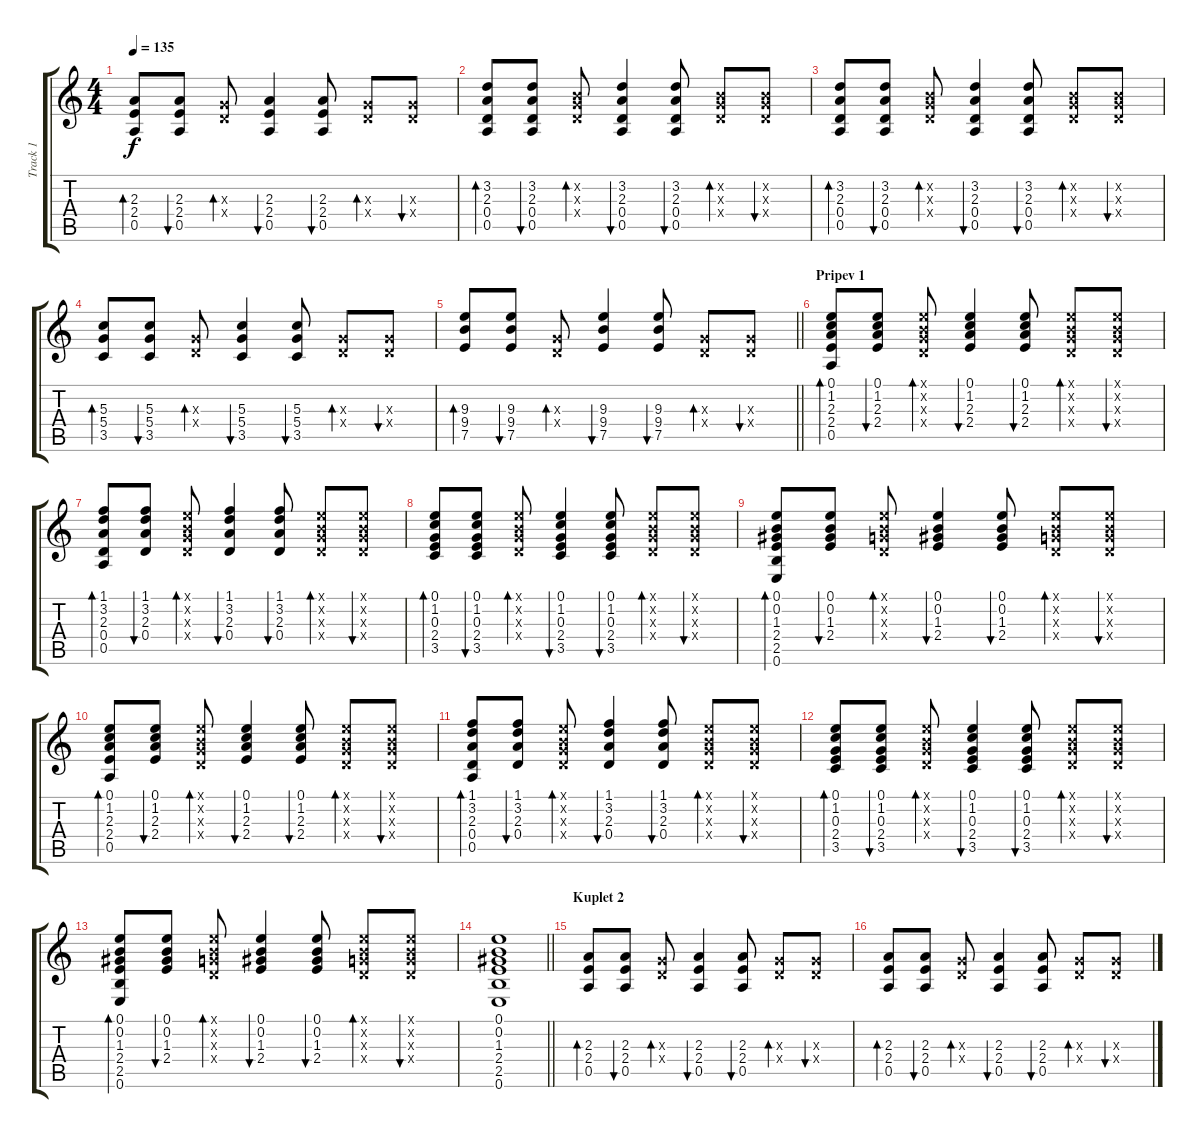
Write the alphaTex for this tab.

\track ("Track 1" "Track 1") {instrument acousticguitarsteel}
\staff {score tabs}
\tuning (E4 B3 G3 D3 A2 E2) {hide}
\ts (4 4)
\tempo 135
\clef g2
\ks c
(2.3 2.4 0.5).8{bd 60 dy f} (2.3 2.4 0.5).8{bu 60} (0.3{x} 0.4{x}).8{bd 60} (2.3 2.4 0.5).4{bu 60} (2.3 2.4 0.5).8{bu 60} (0.3{x} 0.4{x}).8{bd 60} (0.3{x} 0.4{x}).8{bu 60} |
(3.2 2.3 0.4 0.5).8{bd 60} (3.2 2.3 0.4 0.5).8{bu 60} (0.2{x} 0.3{x} 0.4{x}).8{bd 60} (3.2 2.3 0.4 0.5).4{bu 60} (3.2 2.3 0.4 0.5).8{bu 60} (0.2{x} 0.3{x} 0.4{x}).8{bd 60} (0.2{x} 0.3{x} 0.4{x}).8{bu 60} |
(3.2 2.3 0.4 0.5).8{bd 60} (3.2 2.3 0.4 0.5).8{bu 60} (0.2{x} 0.3{x} 0.4{x}).8{bd 60} (3.2 2.3 0.4 0.5).4{bu 60} (3.2 2.3 0.4 0.5).8{bu 60} (0.2{x} 0.3{x} 0.4{x}).8{bd 60} (0.2{x} 0.3{x} 0.4{x}).8{bu 60} |
(5.3 5.4 3.5).8{bd 60} (5.3 5.4 3.5).8{bu 60} (0.3{x} 0.4{x}).8{bd 60} (5.3 5.4 3.5).4{bu 60} (5.3 5.4 3.5).8{bu 60} (0.3{x} 0.4{x}).8{bd 60} (0.3{x} 0.4{x}).8{bu 60} |
\barLineRight lightlight
(9.3 9.4 7.5).8{bd 60} (9.3 9.4 7.5).8{bu 60} (0.3{x} 0.4{x}).8{bd 60} (9.3 9.4 7.5).4{bu 60} (9.3 9.4 7.5).8{bu 60} (0.3{x} 0.4{x}).8{bd 60} (0.3{x} 0.4{x}).8{bu 60} |
\section ("" "Pripev 1")
(0.1 1.2 2.3 2.4 0.5).8{bd 60} (0.1 1.2 2.3 2.4).8{bu 60} (0.1{x} 0.2{x} 0.3{x} 0.4{x}).8{bd 60} (0.1 1.2 2.3 2.4).4{bu 60} (0.1 1.2 2.3 2.4).8{bu 60} (0.1{x} 0.2{x} 0.3{x} 0.4{x}).8{bd 60} (0.1{x} 0.2{x} 0.3{x} 0.4{x}).8{bu 60} |
(1.1 3.2 2.3 0.4 0.5).8{bd 60} (1.1 3.2 2.3 0.4).8{bu 60} (0.1{x} 0.2{x} 0.3{x} 0.4{x}).8{bd 60} (1.1 3.2 2.3 0.4).4{bu 60} (1.1 3.2 2.3 0.4).8{bu 60} (0.1{x} 0.2{x} 0.3{x} 0.4{x}).8{bd 60} (0.1{x} 0.2{x} 0.3{x} 0.4{x}).8{bu 60} |
(0.1 1.2 0.3 2.4 3.5).8{bd 60} (0.1 1.2 0.3 2.4 3.5).8{bu 60} (0.1{x} 0.2{x} 0.3{x} 0.4{x}).8{bd 60} (0.1 1.2 0.3 2.4 3.5).4{bu 60} (0.1 1.2 0.3 2.4 3.5).8{bu 60} (0.1{x} 0.2{x} 0.3{x} 0.4{x}).8{bd 60} (0.1{x} 0.2{x} 0.3{x} 0.4{x}).8{bu 60} |
(0.1 0.2 1.3 2.4 2.5 0.6).8{bd 60} (0.1 0.2 1.3 2.4).8{bu 60} (0.1{x} 0.2{x} 0.3{x} 0.4{x}).8{bd 60} (0.1 0.2 1.3 2.4).4{bu 60} (0.1 0.2 1.3 2.4).8{bu 60} (0.1{x} 0.2{x} 0.3{x} 0.4{x}).8{bd 60} (0.1{x} 0.2{x} 0.3{x} 0.4{x}).8{bu 60} |
(0.1 1.2 2.3 2.4 0.5).8{bd 60} (0.1 1.2 2.3 2.4).8{bu 60} (0.1{x} 0.2{x} 0.3{x} 0.4{x}).8{bd 60} (0.1 1.2 2.3 2.4).4{bu 60} (0.1 1.2 2.3 2.4).8{bu 60} (0.1{x} 0.2{x} 0.3{x} 0.4{x}).8{bd 60} (0.1{x} 0.2{x} 0.3{x} 0.4{x}).8{bu 60} |
(1.1 3.2 2.3 0.4 0.5).8{bd 60} (1.1 3.2 2.3 0.4).8{bu 60} (0.1{x} 0.2{x} 0.3{x} 0.4{x}).8{bd 60} (1.1 3.2 2.3 0.4).4{bu 60} (1.1 3.2 2.3 0.4).8{bu 60} (0.1{x} 0.2{x} 0.3{x} 0.4{x}).8{bd 60} (0.1{x} 0.2{x} 0.3{x} 0.4{x}).8{bu 60} |
(0.1 1.2 0.3 2.4 3.5).8{bd 60} (0.1 1.2 0.3 2.4 3.5).8{bu 60} (0.1{x} 0.2{x} 0.3{x} 0.4{x}).8{bd 60} (0.1 1.2 0.3 2.4 3.5).4{bu 60} (0.1 1.2 0.3 2.4 3.5).8{bu 60} (0.1{x} 0.2{x} 0.3{x} 0.4{x}).8{bd 60} (0.1{x} 0.2{x} 0.3{x} 0.4{x}).8{bu 60} |
(0.1 0.2 1.3 2.4 2.5 0.6).8{bd 60} (0.1 0.2 1.3 2.4).8{bu 60} (0.1{x} 0.2{x} 0.3{x} 0.4{x}).8{bd 60} (0.1 0.2 1.3 2.4).4{bu 60} (0.1 0.2 1.3 2.4).8{bu 60} (0.1{x} 0.2{x} 0.3{x} 0.4{x}).8{bd 60} (0.1{x} 0.2{x} 0.3{x} 0.4{x}).8{bu 60} |
\barLineRight lightlight
(0.1 0.2 1.3 2.4 2.5 0.6).1 |
\section ("" "Kuplet 2")
(2.3 2.4 0.5).8{bd 60} (2.3 2.4 0.5).8{bu 60} (0.3{x} 0.4{x}).8{bd 60} (2.3 2.4 0.5).4{bu 60} (2.3 2.4 0.5).8{bu 60} (0.3{x} 0.4{x}).8{bd 60} (0.3{x} 0.4{x}).8{bu 60} |
(2.3 2.4 0.5).8{bd 60} (2.3 2.4 0.5).8{bu 60} (0.3{x} 0.4{x}).8{bd 60} (2.3 2.4 0.5).4{bu 60} (2.3 2.4 0.5).8{bu 60} (0.3{x} 0.4{x}).8{bd 60} (0.3{x} 0.4{x}).8{bu 60}
